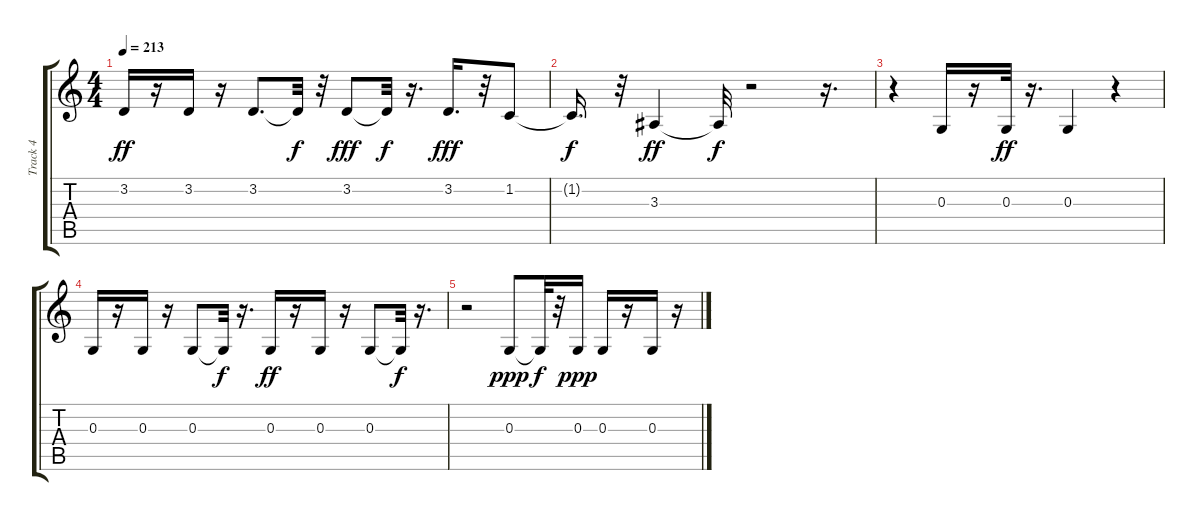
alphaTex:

\track ("Track 4" "Track 4") {instrument lead8bassandlead}
\staff {score tabs}
\tuning (E4 B3 G3 D3 A2 E2) {hide}
\ts (4 4)
\tempo 213
\clef g2
\ks c
3.2.16{dy ff} r.16 3.2.16 r.16 3.2.8{d} 3.2{t}.32{dy f} r.32 3.2.8{dy fff} 3.2{t}.32{dy f} r.16{d} 3.2.16{d dy fff} r.32 1.2.8 |
1.2{t}.16{d dy f} r.32 3.3.4{dy ff} 3.3{t}.32{dy f} r.2 r.16{d} |
r.4 0.3.16 r.16 0.3.32{dy ff} r.16{d} 0.3.4 r.4 |
0.3.16 r.16 0.3.16 r.16 0.3.8 0.3{t}.32{dy f} r.16{d} 0.3.16{dy ff} r.16 0.3.16 r.16 0.3.8 0.3{t}.32{dy f} r.16{d} |
r.2 0.3.8{dy ppp} 0.3{t}.32{dy f} r.32 0.3.16{dy ppp} 0.3.16 r.16 0.3.16 r.16
